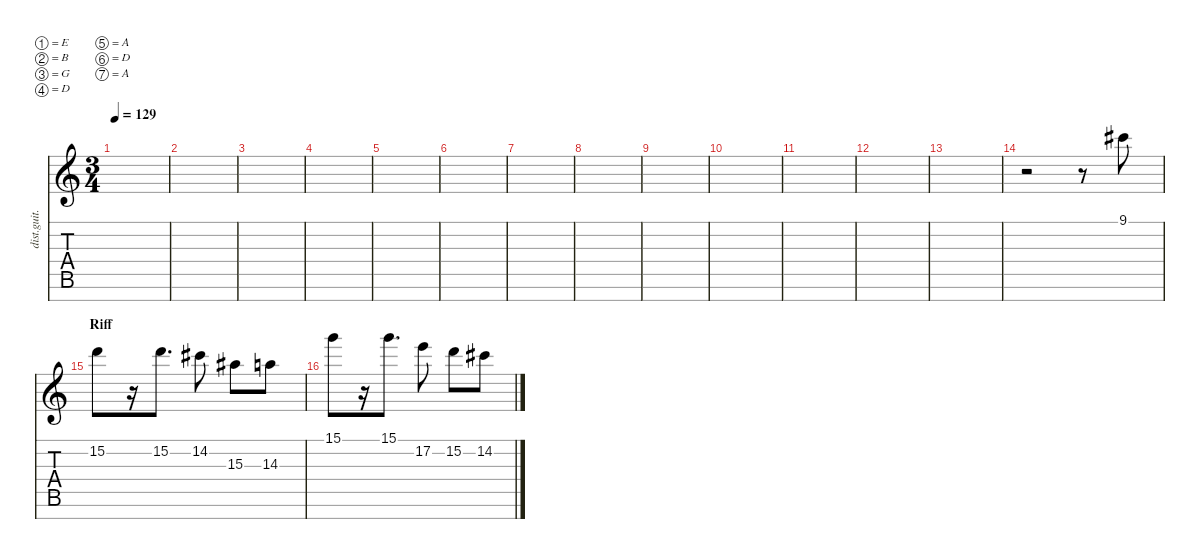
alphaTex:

\defaultSystemsLayout 4
\hideDynamics
\bracketExtendMode nobrackets
\otherSystemsTrackNameOrientation horizontal
\track ("Electric Guitar" "dist.guit.") {instrument distortionguitar}
\staff {score tabs}
\tuning (E4 B3 G3 D3 A2 D2 A1)
\ts (3 4)
\tempo 129
\clef g2
\ks c
|
|
|
|
|
|
|
|
|
|
|
|
|
r.2 r.8 9.1{acc #}.8 |
\section ("" "Riff")
15.2.8 r.16 15.2.8{d} 14.2{acc #}.8 15.3{acc #}.8 14.3.8 |
15.1.8 r.16 15.1.8{d} 17.2.8 15.2.8 14.2{acc #}.8
